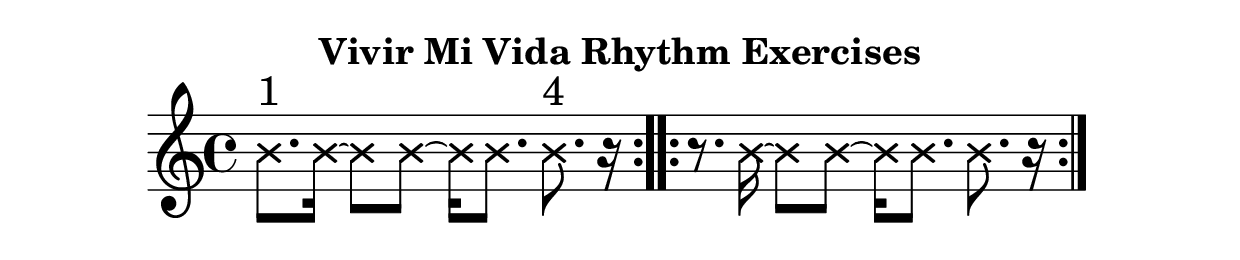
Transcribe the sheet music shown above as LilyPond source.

\version "2.24.4"

%%%%%%%%%%%%%%%%%
% modules
%

theClap = \relative c'' {
  \xNotesOn

  \repeat unfold 4 { bes4 } |

  \xNotesOff
}

firstClap = \relative c'' {
  \xNotesOn

  bes4^\markup { \italic "clap" }

  \repeat unfold 3 { bes4 } |

  \xNotesOff
}

montuno = \relative c'' {
  b8. ees16~ees8 g8~g16 ees8. g8. aes16~ |
  aes8. ees16~ees8 aes8~aes16 ees8. aes8. g16~ |
  g8. ees16~ees8 g8~g16 ees8. g8. f16~ |
  f8. d16~d8 f8~f16 d8. f8. g16~ |
}


firstEx = \relative c'' {
  b8.^\markup{ 1 } b16~b8 b8~b16 b8. b8.^\markup{ 4 } r16 |
}

secondEx = \relative c'' {
  r8. b16~b8 b8~b16 b8. b8. r16 |
}


%%%%%%%%%%%%%%%%
% parts
%

rhythmPractice = \relative c {
  \xNotesOn

  \repeat volta 2 {
    \firstEx
  }

  \repeat volta 2 {
    \secondEx
  }

  \xNotesOff
}


\book { \bookOutputName "rhythm-exercise" \header { title = "Vivir Mi Vida Rhythm Exercises" } \score { \compressMMRests { \new Staff \rhythmPractice } \layout {

#(layout-set-staff-size 36)
} } }
